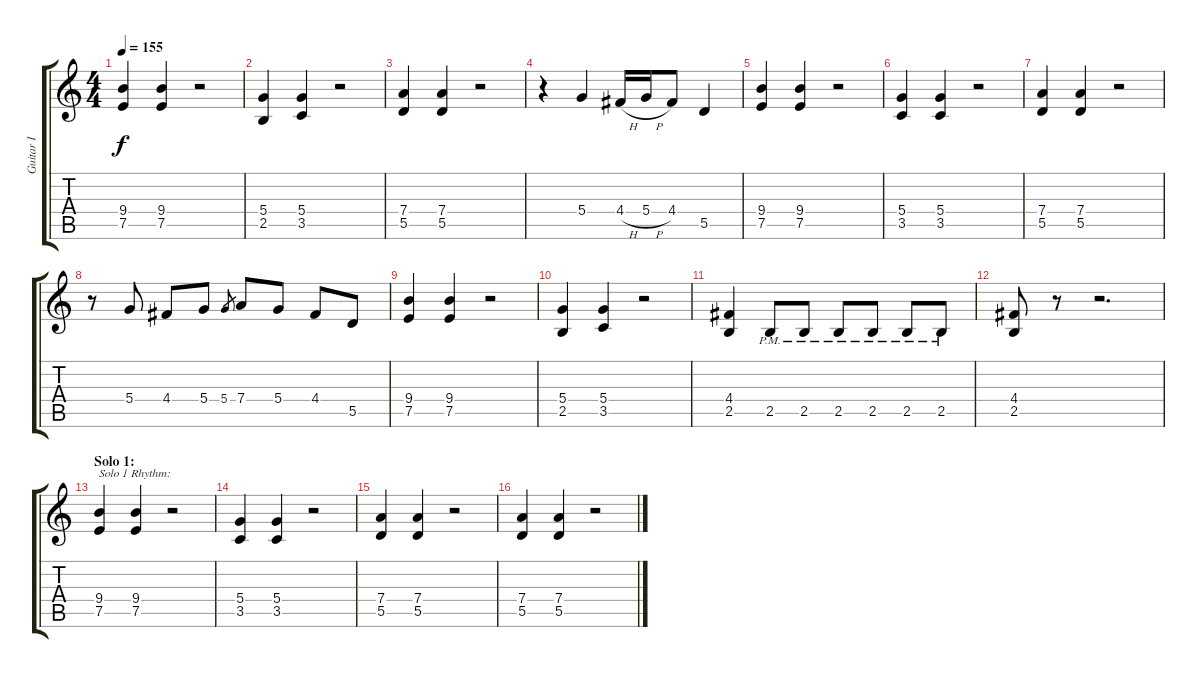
\track ("Guitar I" "Guitar I") {instrument distortionguitar}
\staff {score tabs}
\tuning (E4 B3 G3 D3 A2 E2) {hide}
\ts (4 4)
\tempo 155
\clef g2
\ks c
(9.4 7.5).4{dy f} (9.4 7.5).4 r.2 |
(5.4 2.5).4 (5.4 3.5).4 r.2 |
(7.4 5.5).4 (7.4 5.5).4 r.2 |
r.4 5.4.4 4.4{h}.16 5.4{h}.16 4.4.8 5.5.4 |
(9.4 7.5).4 (9.4 7.5).4 r.2 |
(5.4 3.5).4 (5.4 3.5).4 r.2 |
(7.4 5.5).4 (7.4 5.5).4 r.2 |
r.8 5.4.8 4.4.8 5.4.8 5.4.8{gr} 7.4.8 5.4.8 4.4.8 5.5.8 |
(9.4 7.5).4 (9.4 7.5).4 r.2 |
(5.4 2.5).4 (5.4 3.5).4 r.2 |
(4.4 2.5).4 2.5{pm}.8 2.5{pm}.8 2.5{pm}.8 2.5{pm}.8 2.5{pm}.8 2.5{pm}.8 |
(4.4 2.5).8 r.8 r.2{d} |
\section ("" "Solo 1:")
(9.4 7.5).4{txt "Solo 1 Rhythm:"} (9.4 7.5).4 r.2 |
(5.4 3.5).4 (5.4 3.5).4 r.2 |
(7.4 5.5).4 (7.4 5.5).4 r.2 |
(7.4 5.5).4 (7.4 5.5).4 r.2
